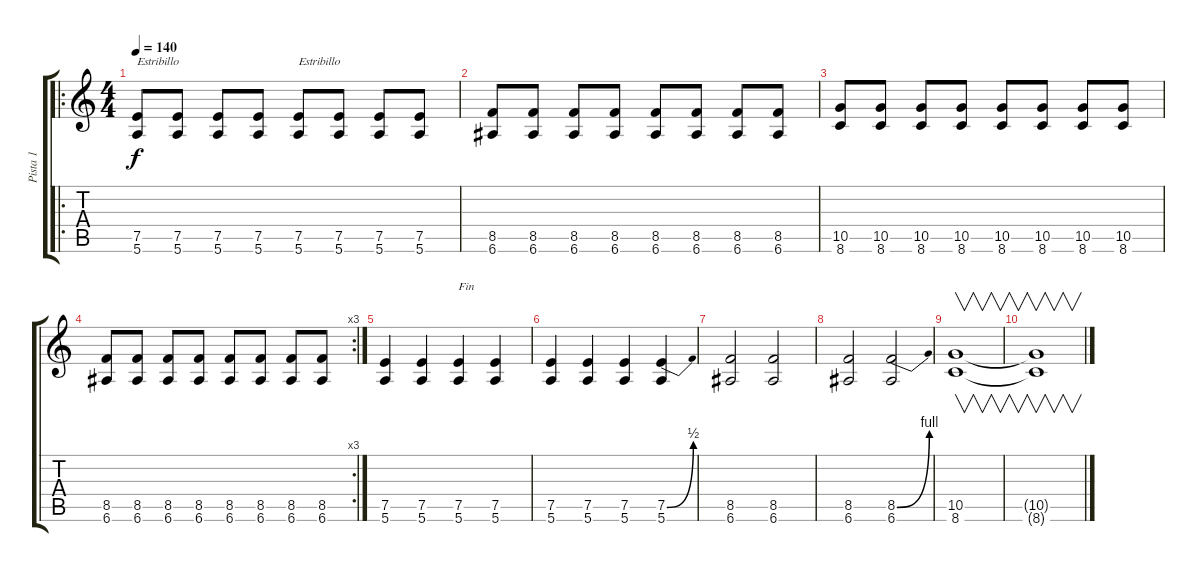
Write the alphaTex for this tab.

\track ("Pista 1" "Pista 1") {instrument distortionguitar}
\staff {score tabs}
\tuning (E4 B3 G3 D3 A2 E2) {hide}
\ro
\ts (4 4)
\tempo 140
\clef g2
\ks c
(7.5 5.6).8{txt "Estribillo" dy f} (7.5 5.6).8 (7.5 5.6).8 (7.5 5.6).8 (7.5 5.6).8{txt "Estribillo"} (7.5 5.6).8 (7.5 5.6).8 (7.5 5.6).8 |
(8.5 6.6).8 (8.5 6.6).8 (8.5 6.6).8 (8.5 6.6).8 (8.5 6.6).8 (8.5 6.6).8 (8.5 6.6).8 (8.5 6.6).8 |
(10.5 8.6).8 (10.5 8.6).8 (10.5 8.6).8 (10.5 8.6).8 (10.5 8.6).8 (10.5 8.6).8 (10.5 8.6).8 (10.5 8.6).8 |
\rc 3
(8.5 6.6).8 (8.5 6.6).8 (8.5 6.6).8 (8.5 6.6).8 (8.5 6.6).8 (8.5 6.6).8 (8.5 6.6).8 (8.5 6.6).8 |
(7.5 5.6).4 (7.5 5.6).4 (7.5 5.6).4{txt "Fin"} (7.5 5.6).4 |
(7.5 5.6).4 (7.5 5.6).4 (7.5 5.6).4 (7.5{be (bend 0 0 60 2)} 5.6).4 |
(8.5 6.6).2 (8.5 6.6).2 |
(8.5 6.6).2 (8.5{be (bend 0 0 60 4)} 6.6).2 |
(10.5 8.6).1{v} |
(10.5{t} 8.6{t}).1{v}
